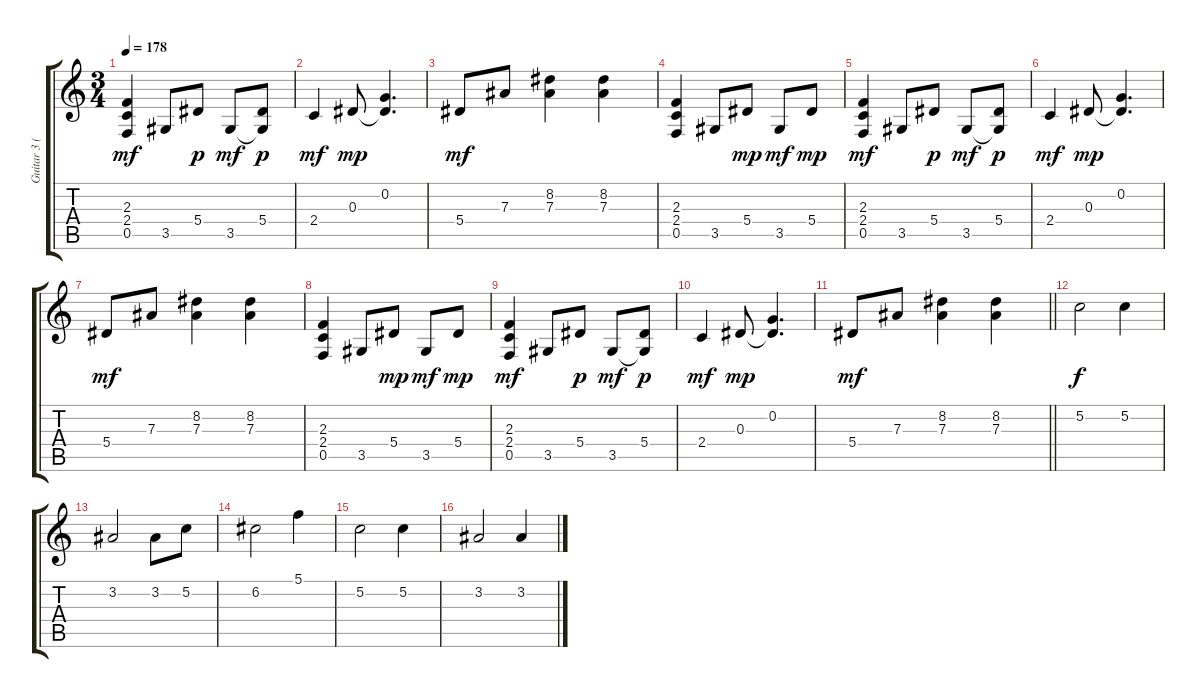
\track ("Guitar 3 (Rhytm)" "Guitar 3 (") {instrument distortionguitar}
\staff {score tabs}
\tuning (C4 G3 Eb3 Bb2 F2 C2) {hide}
\ts (3 4)
\tempo 178
\clef g2
\ks c
(2.3 2.4 0.5).4{dy mf} 3.5.8 5.4.8{dy p} 3.5.8{dy mf} (5.4 3.5{t}).8{dy p} |
2.4.4{dy mf} 0.3.8{dy mp} (0.2 0.3{t}).4{d} |
5.4.8{dy mf} 7.3.8 (8.2 7.3).4 (8.2 7.3).4 |
(2.3 2.4 0.5).4 3.5.8 5.4.8{dy mp} 3.5.8{dy mf} 5.4.8{dy mp} |
(2.3 2.4 0.5).4{dy mf} 3.5.8 5.4.8{dy p} 3.5.8{dy mf} (5.4 3.5{t}).8{dy p} |
2.4.4{dy mf} 0.3.8{dy mp} (0.2 0.3{t}).4{d} |
5.4.8{dy mf} 7.3.8 (8.2 7.3).4 (8.2 7.3).4 |
(2.3 2.4 0.5).4 3.5.8 5.4.8{dy mp} 3.5.8{dy mf} 5.4.8{dy mp} |
(2.3 2.4 0.5).4{dy mf} 3.5.8 5.4.8{dy p} 3.5.8{dy mf} (5.4 3.5{t}).8{dy p} |
2.4.4{dy mf} 0.3.8{dy mp} (0.2 0.3{t}).4{d} |
\barLineRight lightlight
5.4.8{dy mf} 7.3.8 (8.2 7.3).4 (8.2 7.3).4 |
5.2.2{dy f volume 14 balance 3 instrument acousticguitarsteel} 5.2.4 |
3.2.2 3.2.8 5.2.8 |
6.2.2 5.1.4 |
5.2.2 5.2.4 |
3.2.2 3.2.4
